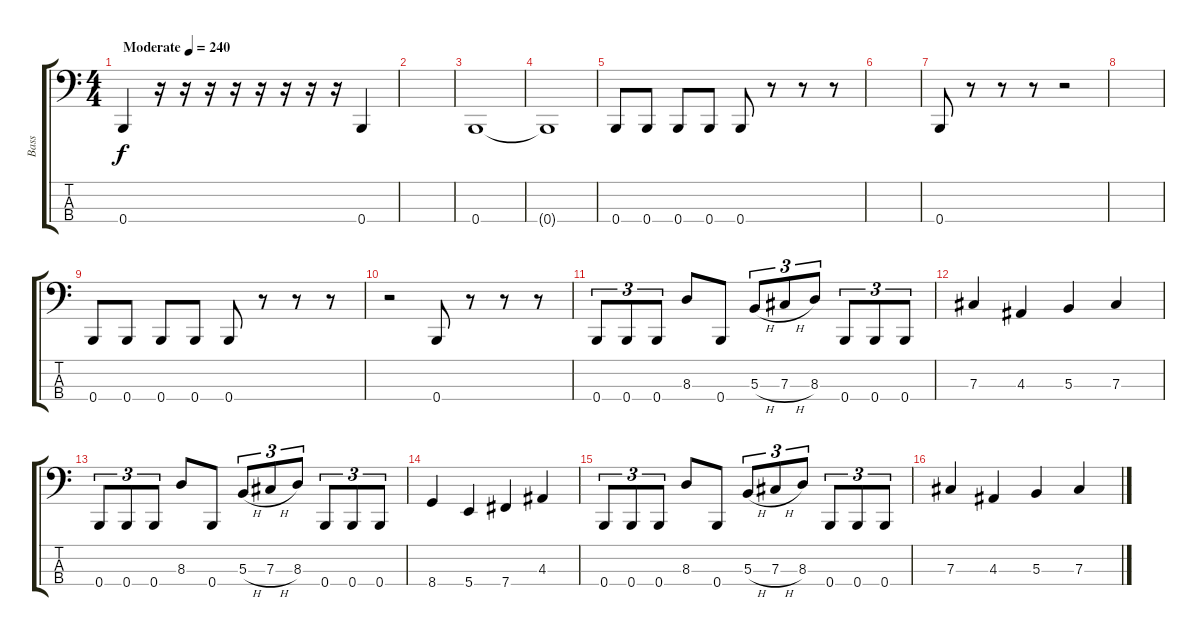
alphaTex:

\track ("Bass" "Bass") {instrument electricbasspick}
\staff {score tabs}
\tuning (E2 B1 Gb1 B0) {hide}
\ts (4 4)
\tempo (240 "Moderate")
\clef f4
\ks c
0.4.4{dy f instrument electricbasspick} r.16 r.16 r.16 r.16 r.16 r.16 r.16 r.16 0.4.4 |
|
0.4.1 |
0.4{t}.1 |
0.4.8 0.4.8 0.4.8 0.4.8 0.4.8 r.8 r.8 r.8 |
|
0.4.8 r.8 r.8 r.8 r.2 |
|
0.4.8 0.4.8 0.4.8 0.4.8 0.4.8 r.8 r.8 r.8 |
r.2 0.4.8 r.8 r.8 r.8 |
0.4.8{tu (3 2)} 0.4.8{tu (3 2)} 0.4.8{tu (3 2)} 8.3.8 0.4.8 5.3{h}.8{tu (3 2)} 7.3{h}.8{tu (3 2)} 8.3.8{tu (3 2)} 0.4.8{tu (3 2)} 0.4.8{tu (3 2)} 0.4.8{tu (3 2)} |
7.3.4 4.3.4 5.3.4 7.3.4 |
0.4.8{tu (3 2)} 0.4.8{tu (3 2)} 0.4.8{tu (3 2)} 8.3.8 0.4.8 5.3{h}.8{tu (3 2)} 7.3{h}.8{tu (3 2)} 8.3.8{tu (3 2)} 0.4.8{tu (3 2)} 0.4.8{tu (3 2)} 0.4.8{tu (3 2)} |
8.4.4 5.4.4 7.4.4 4.3.4 |
0.4.8{tu (3 2)} 0.4.8{tu (3 2)} 0.4.8{tu (3 2)} 8.3.8 0.4.8 5.3{h}.8{tu (3 2)} 7.3{h}.8{tu (3 2)} 8.3.8{tu (3 2)} 0.4.8{tu (3 2)} 0.4.8{tu (3 2)} 0.4.8{tu (3 2)} |
7.3.4 4.3.4 5.3.4 7.3.4
